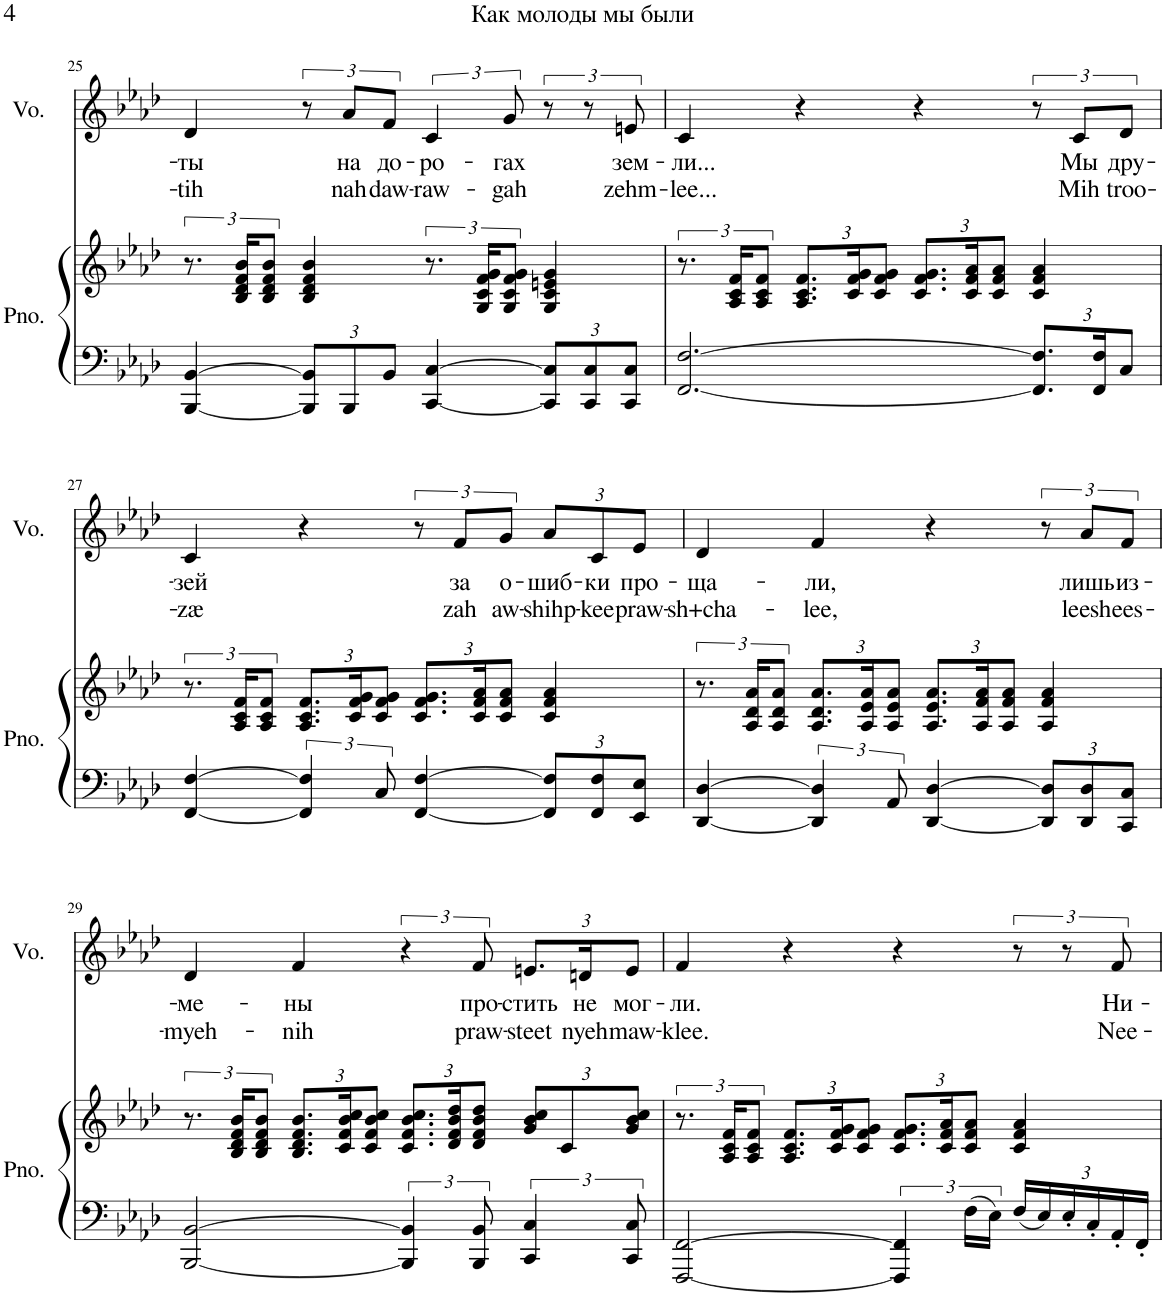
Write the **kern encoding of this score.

**kern	**kern	**kern	**text	**text
*part2	*part2	*part1	*part1	*part1
*staff3	*staff2	*staff1	*staff1	*staff1
*I"Piano	*	*I"Voice	*	*
*I'Pno.	*	*I'Vo.	*	*
!!LO:PB:g=z
*clefF4	*clefG2	*clefG2	*	*
*k[b-e-a-d-]	*k[b-e-a-d-]	*k[b-e-a-d-]	*	*
*M4/4	*M4/4	*M4/4	*	*
=25	=25	=25	=25	=25
!	!	!	!LO:LY:b	!LO:LY:b
[4BBB-/ [4BB-/	12.r	4d-/	-ты	-tih
.	24B-/ 24d-/ 24f/ 24b-/KL	.	.	.
.	12B-/ 12d-/ 12f/ 12b-/J	.	.	.
*Xbrackettup	*	*	*	*
12BBB-/] 12BB-/]L	4B-/ 4d-/ 4f/ 4b-/	12r	.	.
!	!	!	!LO:LY:b	!LO:LY:b
12BBB-/	.	12a-;</L	на	nah
!	!	!	!LO:LY:b	!LO:LY:b
12BB-/J	.	12f/J	до-	daw-
!	!	!	!LO:LY:b	!LO:LY:b
[4CC/ [4C/	12.r	6c/	-ро-	-raw-
.	24G/ 24c/ 24f/ 24g/KL	.	.	.
!	!	!	!LO:LY:b	!LO:LY:b
.	12G/ 12c/ 12f/ 12g/J	12g;</	-гах	-gah
12CC/] 12C/]L	4G/ 4c/ 4en/ 4g/	12r	.	.
12CC/ 12C/	.	12r	.	.
!	!	!	!LO:LY:b	!LO:LY:b
12CC/ 12C/J	.	12en/	зем-	zehm-
=26	=26	=26	=26	=26
!	!	!	!LO:LY:b	!LO:LY:b
[2.FF/ [2.F/	12.r	4c/	-ли...	-lee...
.	24A-/ 24c/ 24f/KL	.	.	.
.	12A-/ 12c/ 12f/J	.	.	.
*	*Xbrackettup	*	*	*
.	12.A-/ 12.c/ 12.f/L	4r	.	.
.	24c/ 24f/ 24g/K	.	.	.
.	12c/ 12f/ 12g/J	.	.	.
.	12.c/ 12.f/ 12.g/L	4r	.	.
.	24c/ 24f/ 24a-/K	.	.	.
.	12c/ 12f/ 12a-/J	.	.	.
12.FF/] 12.F/]L	4c/ 4f/ 4a-/	12r	.	.
!	!	!	!LO:LY:b	!LO:LY:b
.	.	12c/L	Мы	Mih
24FF/ 24F/K	.	.	.	.
!	!	!	!LO:LY:b	!LO:LY:b
12C/J	.	12d-/J	дру-	troo-
!!LO:LB:g=z
=27	=27	=27	=27	=27
*	*brackettup	*	*	*
!	!	!	!LO:LY:b	!LO:LY:b
[4FF/ [4F/	12.r	4c/	-зей	-zæ
.	24A-/ 24c/ 24f/KL	.	.	.
.	12A-/ 12c/ 12f/J	.	.	.
*brackettup	*Xbrackettup	*	*	*
6FF/] 6F/]	12.A-/ 12.c/ 12.f/L	4r	.	.
.	24c/ 24f/ 24g/K	.	.	.
12C/	12c/ 12f/ 12g/J	.	.	.
[4FF/ [4F/	12.c/ 12.f/ 12.g/L	12r	.	.
!	!	!	!LO:LY:b	!LO:LY:b
.	.	12f/L	за	zah
.	24c/ 24f/ 24a-/K	.	.	.
!	!	!	!LO:LY:b	!LO:LY:b
.	12c/ 12f/ 12a-/J	12g/J	о-	aw-
*Xbrackettup	*	*Xbrackettup	*	*
!	!	!	!LO:LY:b	!LO:LY:b
12FF/] 12F/]L	4c/ 4f/ 4a-/	12a-;</L	-шиб-	-shihp-
!	!	!	!LO:LY:b	!LO:LY:b
12FF/ 12F/	.	12c/	-ки	-kee
!	!	!	!LO:LY:b	!LO:LY:b
12EE-/ 12E-/J	.	12e-/J	про-	praw-
=28	=28	=28	=28	=28
*	*brackettup	*	*	*
!	!	!	!LO:LY:b	!LO:LY:b
[4DD-/ [4D-/	12.r	4d-;</	-ща-	-sh+cha-
.	24A-/ 24d-/ 24a-/KL	.	.	.
.	12A-/ 12d-/ 12a-/J	.	.	.
*brackettup	*Xbrackettup	*	*	*
!	!	!	!LO:LY:b	!LO:LY:b
6DD-/] 6D-/]	12.A-/ 12.d-/ 12.a-/L	4f/	-ли,	-lee,
.	24A-/ 24e-/ 24a-/K	.	.	.
12AA-/	12A-/ 12e-/ 12a-/J	.	.	.
[4DD-/ [4D-/	12.A-/ 12.e-/ 12.a-/L	4r	.	.
.	24A-/ 24f/ 24a-/K	.	.	.
.	12A-/ 12f/ 12a-/J	.	.	.
*Xbrackettup	*	*brackettup	*	*
12DD-/] 12D-/]L	4A-/ 4f/ 4a-/	12r	.	.
!	!	!	!LO:LY:b	!LO:LY:b
12DD-/ 12D-/	.	12a-;</L	лишь	leesh
!	!	!	!LO:LY:b	!LO:LY:b
12CC/ 12C/J	.	12f/J	из-	ees-
!!LO:LB:g=z
=29	=29	=29	=29	=29
*	*brackettup	*	*	*
!	!	!	!LO:LY:b	!LO:LY:b
[2BBB-/ [2BB-/	12.r	4d-/	-ме-	-myeh-
.	24B-/ 24d-/ 24f/ 24b-/KL	.	.	.
.	12B-/ 12d-/ 12f/ 12b-/J	.	.	.
*	*Xbrackettup	*	*	*
!	!	!	!LO:LY:b	!LO:LY:b
.	12.B-/ 12.d-/ 12.f/ 12.b-/L	4f/	-ны	-nih
.	24c/ 24f/ 24b-/ 24cc/K	.	.	.
.	12c/ 12f/ 12b-/ 12cc/J	.	.	.
*brackettup	*	*	*	*
6BBB-/] 6BB-/]	12.c/ 12.f/ 12.b-/ 12.cc/L	6r	.	.
.	24d-/ 24f/ 24b-/ 24dd-/K	.	.	.
!	!	!	!LO:LY:b	!LO:LY:b
12BBB-/ 12BB-/	12d-/ 12f/ 12b-/ 12dd-/J	12f;</	про-	praw-
*	*	*Xbrackettup	*	*
!	!	!	!LO:LY:b	!LO:LY:b
6CC/ 6C/	12g/ 12b-/ 12cc/L	12.en/L	-стить	-steet
.	12c/	.	.	.
!	!	!	!LO:LY:b	!LO:LY:b
.	.	24dn/K	не	nyeh
!	!	!	!LO:LY:b	!LO:LY:b
12CC/ 12C/	12g/ 12b-/ 12cc/J	12e;</J	мог-	maw-
=30	=30	=30	=30	=30
*	*brackettup	*	*	*
!	!	!	!LO:LY:b	!LO:LY:b
[2FFF/ [2FF/	12.r	4f/	-ли.	-klee.
.	24A-/ 24c/ 24f/KL	.	.	.
.	12A-/ 12c/ 12f/J	.	.	.
*	*Xbrackettup	*	*	*
.	12.A-/ 12.c/ 12.f/L	4r	.	.
.	24c/ 24f/ 24g/K	.	.	.
.	12c/ 12f/ 12g/J	.	.	.
6FFF/] 6FF/]	12.c/ 12.f/ 12.g/L	4r	.	.
.	24c/ 24f/ 24a-/K	.	.	.
24F\LL	12c/ 12f/ 12a-/J	.	.	.
24E-\JJ	.	.	.	.
*Xbrackettup	*	*brackettup	*	*
24F/LL	4c/ 4f/ 4a-/	12r	.	.
24E-/	.	.	.	.
24E-'/	.	12r	.	.
24C'/	.	.	.	.
!	!	!	!LO:LY:b	!LO:LY:b
24AA-'/	.	12f;</	Ни-	Nee-
24FF'/JJ	.	.	.	.
=	=	=	=	=
*-	*-	*-	*-	*-
